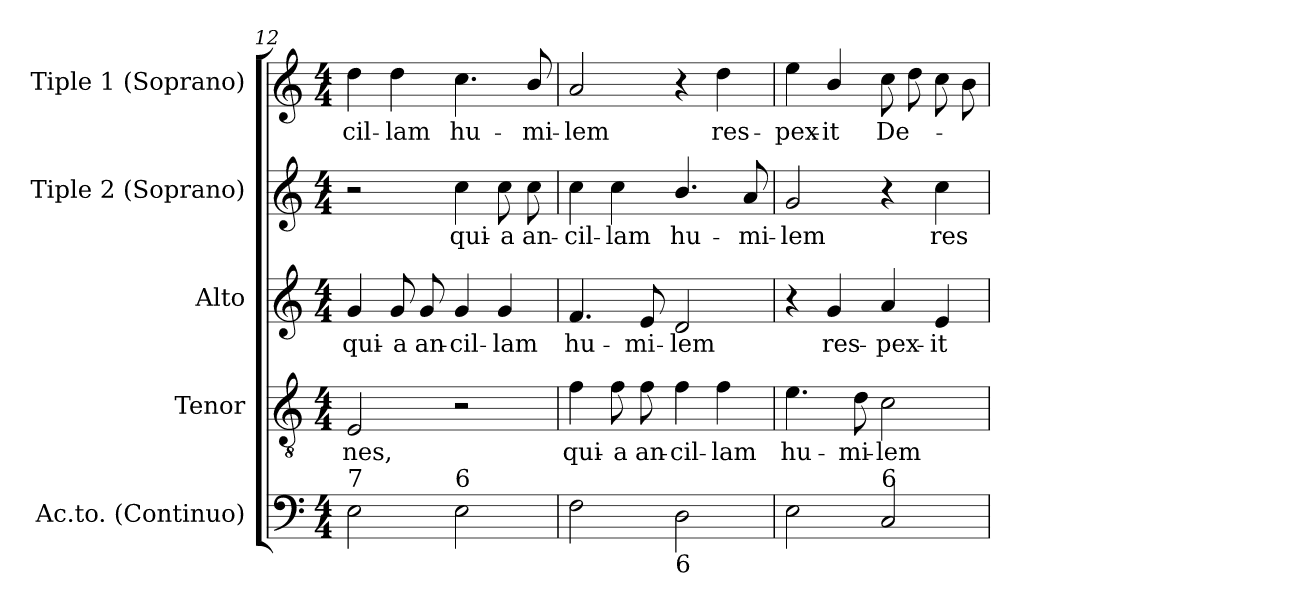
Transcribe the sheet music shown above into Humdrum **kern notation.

**kern	**kern	**text	**kern	**text	**kern	**text	**kern	**text
*part5	*part4	*part4	*part3	*part3	*part2	*part2	*part1	*part1
*staff5	*staff4	*staff4	*staff3	*staff3	*staff2	*staff2	*staff1	*staff1
*I"Ac.to. (Continuo)	*I"Tenor	*	*I"Alto	*	*I"Tiple 2 (Soprano)	*	*I"Tiple 1 (Soprano)	*
*I'Cont.	*I'T.	*	*I'A.	*	*I'S.	*	*I'S.	*
*clefF4	*clefGv2	*	*clefG2	*	*clefG2	*	*clefG2	*
*	*ITrd7c12	*	*	*	*	*	*	*
*k[]	*k[]	*	*k[]	*	*k[]	*	*k[]	*
*C:	*C:	*	*C:	*	*C:	*	*C:	*
*M4/4	*M4/4	*	*M4/4	*	*M4/4	*	*M4/4	*
=12	=12	=12	=12	=12	=12	=12	=12	=12
!	!	!LO:LY:b:color=#000000	!	!	!	!	!	!
!	!	!	!	!LO:LY:b:color=#000000	!	!	!	!
!LO:TX:a:t=7	!	!	!	!	!	!	!	!
!	!	!	!	!	!	!	!	!LO:LY:b:color=#000000
2Ei\	2EEi/	-nes,	4gi/	qui-	2r	.	4ddi\	-cil-
!	!	!	!	!LO:LY:b:color=#000000	!	!	!	!
!	!	!	!	!	!	!	!	!LO:LY:b:color=#000000
.	.	.	8gi/	-a	.	.	4ddi\	-lam
!	!	!	!	!LO:LY:b:color=#000000	!	!	!	!
.	.	.	8gi/	an-	.	.	.	.
!	!	!	!	!LO:LY:b:color=#000000	!	!	!	!
!	!	!	!	!	!	!LO:LY:b:color=#000000	!	!
!LO:TX:a:t=6	!	!	!	!	!	!	!	!
!	!	!	!	!	!	!	!	!LO:LY:b:color=#000000
2Ei\	2r	.	4gi/	-cil-	4cci\	qui-	4.cci\	hu-
!	!	!	!	!LO:LY:b:color=#000000	!	!	!	!
!	!	!	!	!	!	!LO:LY:b:color=#000000	!	!
.	.	.	4gi/	-lam	8cci\	-a	.	.
!	!	!	!	!	!	!LO:LY:b:color=#000000	!	!
!	!	!	!	!	!	!	!	!LO:LY:b:color=#000000
.	.	.	.	.	8cci\	an-	8bi/	-mi-
!!LO:LB:g=z
=13	=13	=13	=13	=13	=13	=13	=13	=13
!	!	!LO:LY:b:color=#000000	!	!	!	!	!	!
!	!	!	!	!LO:LY:b:color=#000000	!	!	!	!
!	!	!	!	!	!	!LO:LY:b:color=#000000	!	!
!	!	!	!	!	!	!	!	!LO:LY:b:color=#000000
2Fi\	4Fi\	qui-	4.fi/	hu-	4cci\	-cil-	2ai/	-lem
!	!	!LO:LY:b:color=#000000	!	!	!	!	!	!
!	!	!	!	!	!	!LO:LY:b:color=#000000	!	!
.	8Fi\	-a	.	.	4cci\	-lam	.	.
!	!	!LO:LY:b:color=#000000	!	!	!	!	!	!
!	!	!	!	!LO:LY:b:color=#000000	!	!	!	!
.	8Fi\	an-	8ei/	-mi-	.	.	.	.
!	!	!LO:LY:b:color=#000000	!	!	!	!	!	!
!	!	!	!	!LO:LY:b:color=#000000	!	!	!	!
!LO:TX:b:t=6	!	!	!	!	!	!	!	!
!	!	!	!	!	!	!LO:LY:b:color=#000000	!	!
2Di\	4Fi\	-cil-	2di/	-lem	4.bi/	hu-	4r	.
!	!	!LO:LY:b:color=#000000	!	!	!	!	!	!
!	!	!	!	!	!	!	!	!LO:LY:b:color=#000000
.	4Fi\	-lam	.	.	.	.	4ddi\	res-
!	!	!	!	!	!	!LO:LY:b:color=#000000	!	!
.	.	.	.	.	8ai/	-mi-	.	.
=14	=14	=14	=14	=14	=14	=14	=14	=14
!	!	!LO:LY:b:color=#000000	!	!	!	!	!	!
!	!	!	!	!	!	!LO:LY:b:color=#000000	!	!
!	!	!	!	!	!	!	!	!LO:LY:b:color=#000000
2Ei\	4.Ei\	hu-	4r	.	2gi/	-lem	4eei\	-pex-
!	!	!	!	!LO:LY:b:color=#000000	!	!	!	!
!	!	!	!	!	!	!	!	!LO:LY:b:color=#000000
.	.	.	4gi/	res-	.	.	4bi/	-it
!	!	!LO:LY:b:color=#000000	!	!	!	!	!	!
.	8Di\	-mi-	.	.	.	.	.	.
!	!	!LO:LY:b:color=#000000	!	!	!	!	!	!
!	!	!	!	!LO:LY:b:color=#000000	!	!	!	!
!LO:TX:a:t=6	!	!	!	!	!	!	!	!
!	!	!	!	!	!	!	!	!LO:LY:b:color=#000000
2Ci/	2Ci\	-lem	4ai/	-pex-	4r	.	8cci\	De-
.	.	.	.	.	.	.	8ddi\	.
!	!	!	!	!LO:LY:b:color=#000000	!	!	!	!
!	!	!	!	!	!	!LO:LY:b:color=#000000	!	!
.	.	.	4ei/	-it	4cci\	res-	8cci\	.
.	.	.	.	.	.	.	8bi\	.
=	=	=	=	=	=	=	=	=
*-	*-	*-	*-	*-	*-	*-	*-	*-
